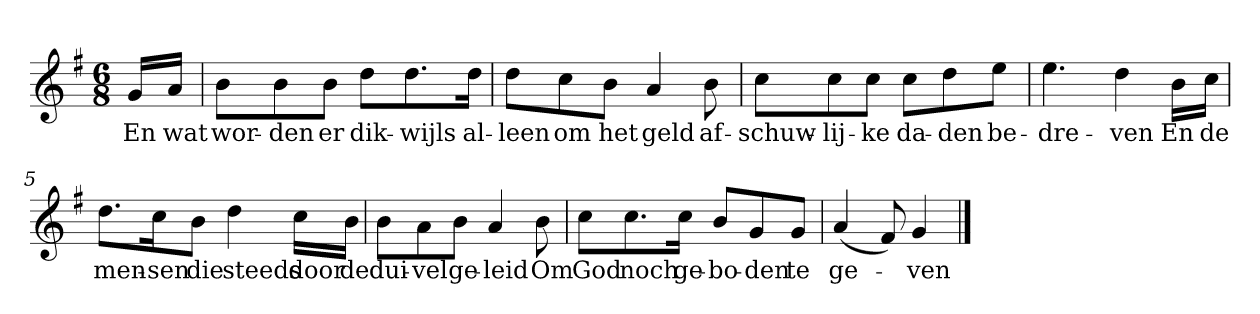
**kern	**text
*part1	*part1
*staff1	*staff1
*clefG2	*
*k[f#]	*
*G:	*
*M6/8	*
*MM120	*
=	=
16g/LL	En
16a/JJ	wat
=1	=1
8b\L	wor-
8b\	-den
8b\J	er
8dd\L	dik-
8.dd\	-wijls
16dd\Jk	al-
=2	=2
8dd\L	-leen
8cc\	om
8b\J	het
4a	geld
8b	af-
=3	=3
8cc\L	-schuw-
8cc\	-lij-
8cc\J	-ke
8cc\L	da-
8dd\	-den
8ee\J	be-
=4	=4
4.ee	-dre-
4dd	-ven
16b\LL	En
16cc\JJ	de
=5	=5
8.dd\L	men-
16cc\K	-sen
8b\J	die
4dd	steeds
16cc\LL	door
16b\JJ	de
=6	=6
8b\L	dui-
8a\	-vel
8b\J	ge-
4a	-leid
8b	Om
=7	=7
8cc\L	God
8.cc\	noch
16cc\Jk	ge-
8b/L	-bo-
8g/	-den
8g/J	te
=8	=8
(4a	ge-
8f#)	.
4g	-ven
==	==
*-	*-
